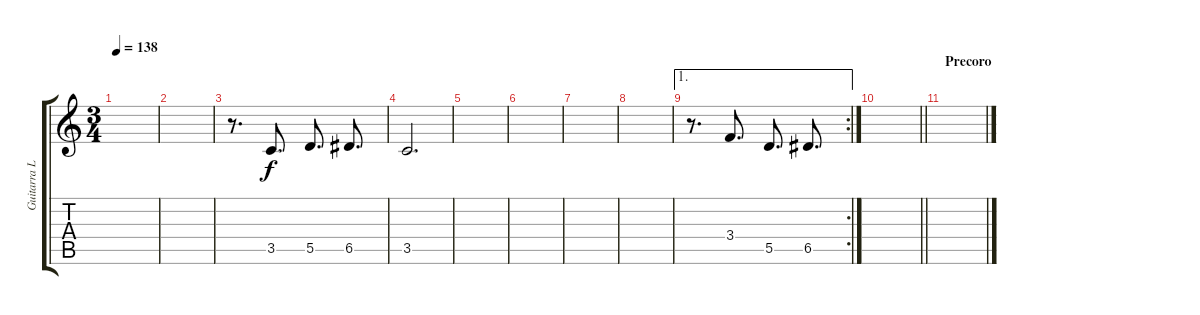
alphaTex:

\track ("Guitarra Lider" "Guitarra L") {instrument acousticguitarsteel}
\staff {score tabs}
\tuning (E4 B3 G3 D3 A2 E2) {hide}
\ts (3 4)
\tempo 138
\clef g2
\ks c
|
|
r.8{d} 3.5.8{d} 5.5.8{d} 6.5.8{d} |
3.5.2{d} |
|
|
|
|
\ae 1
\rc 2
r.8{d} 3.4.8{d} 5.5.8{d} 6.5.8{d} |
\barLineRight lightlight
|
\section ("" "Precoro")
